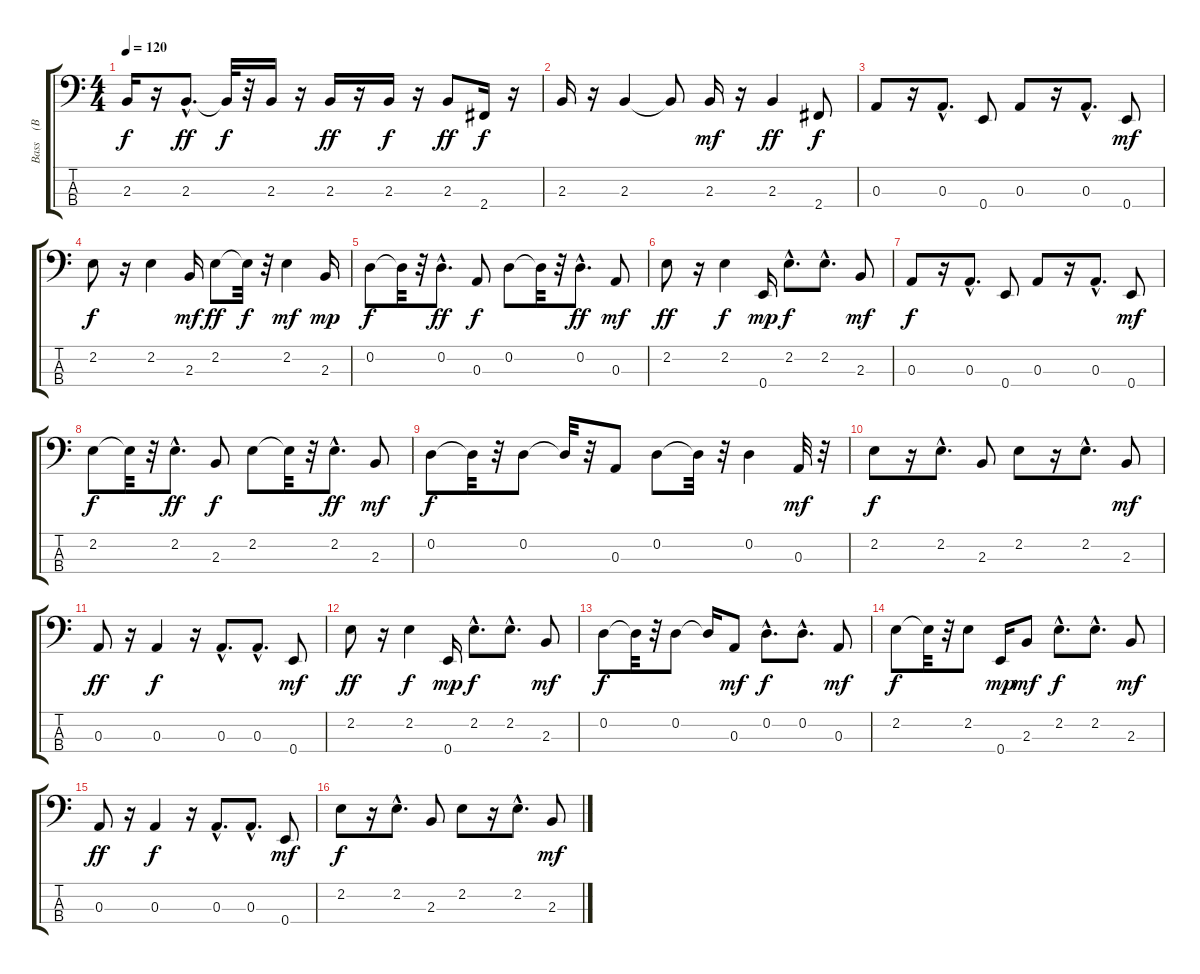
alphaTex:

\track ("Bass    (BB)" "Bass    (B") {instrument fretlessbass}
\staff {score tabs}
\tuning (G2 D2 A1 E1) {hide}
\ts (4 4)
\tempo 120
\clef f4
\ks c
2.3.16{dy f} r.16 2.3{hac}.8{d dy ff} 2.3{t}.32{dy f} r.32 2.3.16 r.16 2.3.16{dy ff} r.16 2.3.16{dy f} r.16 2.3.8{dy ff} 2.4.16{dy f} r.16 |
2.3.16 r.16 2.3.4 2.3{t}.8 2.3.16{dy mf} r.16 2.3.4{dy ff} 2.4.8{dy f} |
0.3.8{instrument fretlessbass} r.16 0.3{hac}.8{d} 0.4.8 0.3.8 r.16 0.3{hac}.8{d} 0.4.8{dy mf} |
2.2.8{dy f} r.16 2.2.4 2.3.16{dy mf} 2.2.8{dy ff} 2.2{t}.32{dy f} r.32 2.2.4{dy mf} 2.3.16{dy mp} |
0.2.8{dy f} 0.2{t}.32 r.32 0.2{hac}.8{d dy ff} 0.3.8{dy f} 0.2.8 0.2{t}.32 r.32 0.2{hac}.8{d dy ff} 0.3.8{dy mf} |
2.2.8{dy ff} r.16 2.2.4{dy f} 0.4.16{dy mp} 2.2{hac}.8{d dy f} 2.2{hac}.8{d} 2.3.8{dy mf} |
0.3.8{dy f} r.16 0.3{hac}.8{d} 0.4.8 0.3.8 r.16 0.3{hac}.8{d} 0.4.8{dy mf} |
2.2.8{dy f} 2.2{t}.32 r.32 2.2{hac}.8{d dy ff} 2.3.8{dy f} 2.2.8 2.2{t}.32 r.32 2.2{hac}.8{d dy ff} 2.3.8{dy mf} |
0.2.8{dy f} 0.2{t}.32 r.32 0.2.8 0.2{t}.32 r.32 0.3.8 0.2.8 0.2{t}.32 r.32 0.2.4 0.3.32{dy mf} r.32 |
2.2.8{dy f} r.16 2.2{hac}.8{d} 2.3.8 2.2.8 r.16 2.2{hac}.8{d} 2.3.8{dy mf} |
0.3.8{dy ff} r.16 0.3.4{dy f} r.16 0.3{hac}.8{d} 0.3{hac}.8{d} 0.4.8{dy mf} |
2.2.8{dy ff} r.16 2.2.4{dy f} 0.4.16{dy mp} 2.2{hac}.8{d dy f} 2.2{hac}.8{d} 2.3.8{dy mf} |
0.2.8{dy f} 0.2{t}.32 r.32 0.2.8 0.2{t}.16 0.3.8{dy mf} 0.2{hac}.8{d dy f} 0.2{hac}.8{d} 0.3.8{dy mf} |
2.2.8{dy f} 2.2{t}.32 r.32 2.2.8 0.4.16{dy mp} 2.3.8{dy mf} 2.2{hac}.8{d dy f} 2.2{hac}.8{d} 2.3.8{dy mf} |
0.3.8{dy ff} r.16 0.3.4{dy f} r.16 0.3{hac}.8{d} 0.3{hac}.8{d} 0.4.8{dy mf} |
2.2.8{dy f} r.16 2.2{hac}.8{d} 2.3.8 2.2.8 r.16 2.2{hac}.8{d} 2.3.8{dy mf}
